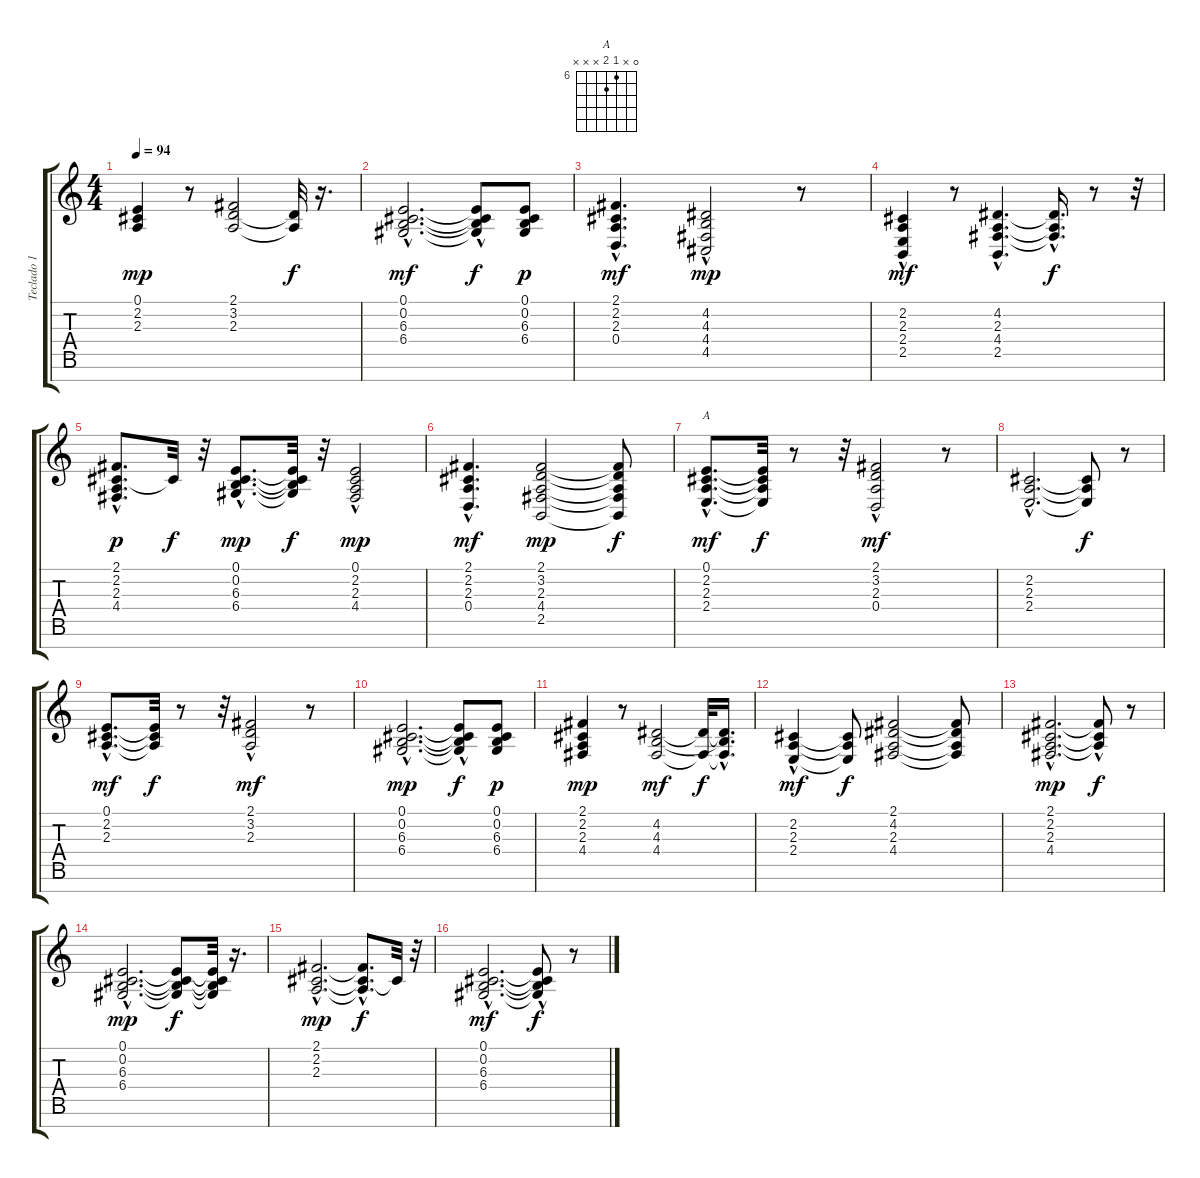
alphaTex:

\track ("Teclado 1 " "Teclado 1 ") {instrument fx4atmosphere}
\staff {score tabs}
\tuning (E4 B3 G3 D3 A2 E2 B1) {hide}
\chord ("A" 0 x 6 7 x x x) {firstfret 6}
\ts (4 4)
\tempo 94
\clef g2
\ks c
(0.1 2.2 2.3).4{dy mp} r.8 (2.1 3.2 2.3).2 (3.2{t} 2.3{t}).32{dy f} r.16{d} |
(0.1{hac} 0.2{hac} 6.3{hac} 6.4{hac}).2{d dy mf} (0.1{hac t} 0.2{hac t} 6.3{t} 6.4{t}).8{dy f} (0.1 0.2 6.3 6.4).8{dy p} |
(2.1{hac} 2.2{hac} 2.3{hac} 0.4{hac}).4{d dy mf} (4.2 4.3{hac} 4.4 4.5).2{dy mp} r.8 |
(2.2{hac} 2.3 2.4{hac} 2.5).4{dy mf} r.8 (4.2{hac} 2.3{hac} 4.4{hac} 2.5{hac}).4{d} (4.2{hac t} 2.3{hac t} 4.4{t}).16{d dy f} r.8 r.32 |
(2.1 2.2{hac} 2.3{hac} 4.4{hac}).8{d dy p} 2.2{t}.32{dy f} r.32 (0.1{hac} 0.2 6.3{hac} 6.4{hac}).8{d dy mp} (0.1{t} 0.2{t} 6.3{t} 6.4{t}).32{dy f} r.32 (0.1 2.2{hac} 2.3{hac} 4.4{hac}).2{dy mp} |
(2.1 2.2 2.3 0.4{hac}).4{d dy mf} (2.1 3.2 2.3 4.4 2.5).2{dy mp} (2.1{t} 3.2{t} 2.3{t} 4.4{t} 2.5{t}).8{dy f} |
(0.1{hac} 2.2{hac} 2.3{hac} 2.4{hac}).8{d ch "A" dy mf} (0.1{t} 2.2{t} 2.3{t} 2.4{t}).32{dy f} r.8 r.32 (2.1 3.2{hac} 2.3 0.4).2{dy mf} r.8 |
(2.2{hac} 2.3{hac} 2.4{hac}).2{d} (2.2{t} 2.3{t} 2.4{t}).8{dy f} r.8 |
(0.1{hac} 2.2{hac} 2.3{hac}).8{d dy mf} (0.1{t} 2.2{t} 2.3{t}).32{dy f} r.8 r.32 (2.1 3.2{hac} 2.3{hac}).2{dy mf} r.8 |
(0.1{hac} 0.2{hac} 6.3{hac} 6.4{hac}).2{d dy mp} (0.1{hac t} 0.2{hac t} 6.3{t} 6.4{hac t}).8{dy f} (0.1 0.2 6.3 6.4).8{dy p} |
(2.1 2.2 2.3 4.4).4{dy mp} r.8 (4.2 4.3 4.4).2{dy mf} (4.2{t} 4.4{t}).32{dy f} (4.2{hac t} 4.3{hac t} 4.4{hac t}).16{d} |
(2.2{hac} 2.3 2.4{hac}).4{dy mf} (2.2{t} 2.3{t} 2.4{t}).8{dy f} (2.1 4.2 2.3 4.4).2 (2.1{t} 4.2{t} 2.3{t} 4.4{t}).8 |
(2.1{hac} 2.2{hac} 2.3{hac} 4.4).2{d dy mp} (2.1{hac t} 2.2{t} 2.3{hac t}).8{dy f} r.8 |
(0.1{hac} 0.2{hac} 6.3{hac} 6.4{hac}).2{d dy mp} (0.1{t} 0.2{t} 6.3{t} 6.4{t}).8{dy f} (0.1{t} 0.2{t} 6.3{t} 6.4{t}).32 r.16{d} |
(2.1{hac} 2.2{hac} 2.3{hac}).2{d dy mp} (2.1{t} 2.2{hac t} 2.3{t}).8{d dy f} 2.2{t}.32 r.32 |
(0.1{hac} 0.2{hac} 6.3{hac} 6.4{hac}).2{d dy mf} (0.1{hac t} 0.2{hac t} 6.3{t} 6.4{t}).8{dy f} r.8
